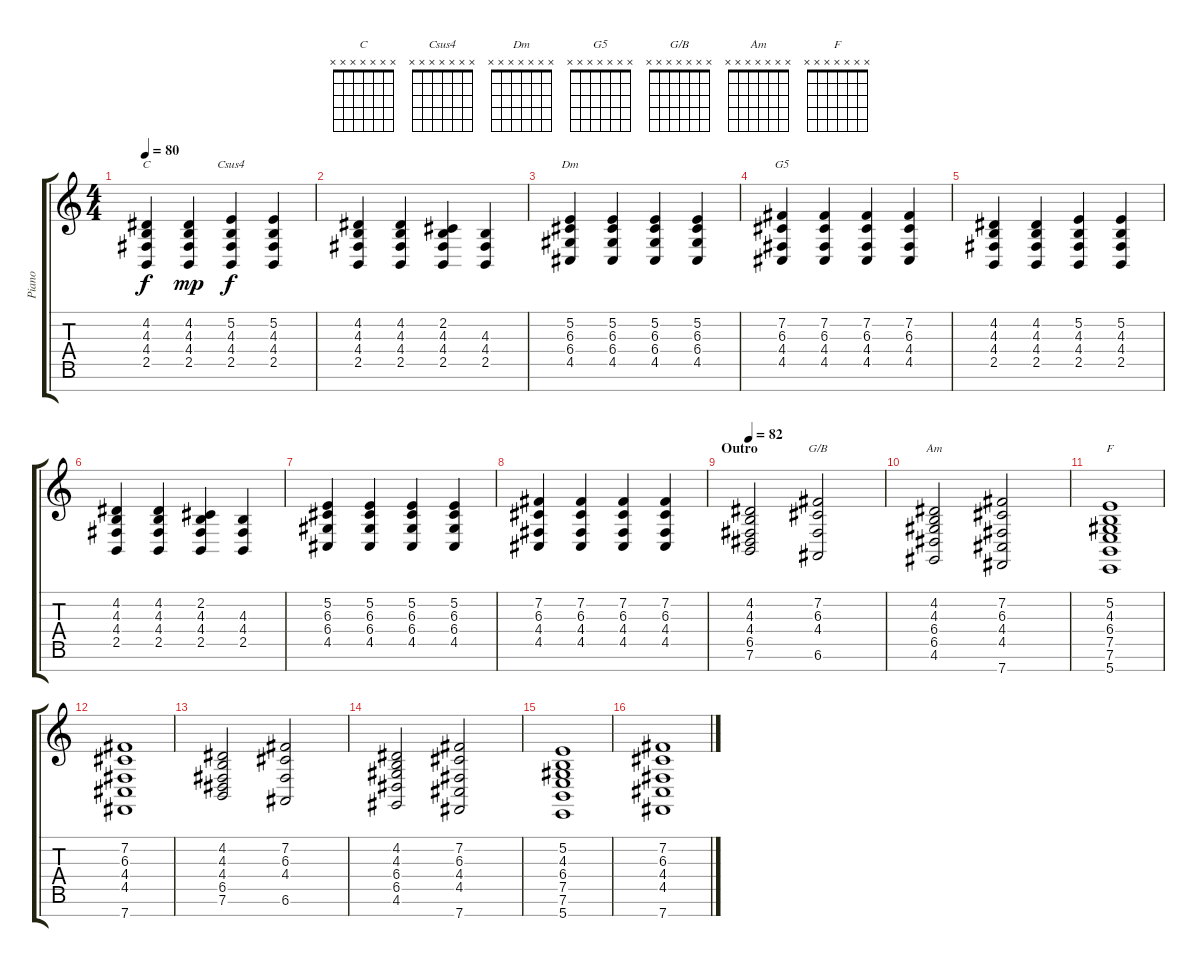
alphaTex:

\track ("  Piano    (Mão Esquerda)" "  Piano   ") {instrument acousticgrandpiano}
\staff {score tabs}
\tuning (E4 B3 G3 D3 A2 E2 B1) {hide}
\chord ("C" x x x x x x x)
\chord ("Csus4" x x x x x x x)
\chord ("Dm" x x x x x x x)
\chord ("G5" x x x x x x x)
\chord ("G/B" x x x x x x x)
\chord ("Am" x x x x x x x)
\chord ("F" x x x x x x x)
\ts (4 4)
\tempo 80
\clef g2
\ks c
(4.2 4.3 4.4 2.5).4{ch "C" dy f} (4.2 4.3 4.4 2.5).4{dy mp} (5.2 4.3 4.4 2.5).4{ch "Csus4" dy f} (5.2 4.3 4.4 2.5).4 |
(4.2 4.3 4.4 2.5).4 (4.2 4.3 4.4 2.5).4 (2.2 4.3 4.4 2.5).4 (4.3 4.4 2.5).4 |
(5.2 6.3 6.4 4.5).4{ch "Dm"} (5.2 6.3 6.4 4.5).4 (5.2 6.3 6.4 4.5).4 (5.2 6.3 6.4 4.5).4 |
(7.2 6.3 4.4 4.5).4{ch "G5"} (7.2 6.3 4.4 4.5).4 (7.2 6.3 4.4 4.5).4 (7.2 6.3 4.4 4.5).4 |
(4.2 4.3 4.4 2.5).4 (4.2 4.3 4.4 2.5).4 (5.2 4.3 4.4 2.5).4 (5.2 4.3 4.4 2.5).4 |
(4.2 4.3 4.4 2.5).4 (4.2 4.3 4.4 2.5).4 (2.2 4.3 4.4 2.5).4 (4.3 4.4 2.5).4 |
(5.2 6.3 6.4 4.5).4 (5.2 6.3 6.4 4.5).4 (5.2 6.3 6.4 4.5).4 (5.2 6.3 6.4 4.5).4 |
(7.2 6.3 4.4 4.5).4 (7.2 6.3 4.4 4.5).4 (7.2 6.3 4.4 4.5).4 (7.2 6.3 4.4 4.5).4 |
\section ("" "Outro")
\tempo 82
(4.2 4.3 4.4 6.5 7.6).2 (7.2 6.3 4.4 6.6).2{ch "G/B"} |
(4.2 4.3 6.4 6.5 4.6).2{ch "Am"} (7.2 6.3 4.4 4.5 7.7).2 |
(5.2 4.3 6.4 7.5 7.6 5.7).1{ch "F"} |
(7.2 6.3 4.4 4.5 7.7).1 |
(4.2 4.3 4.4 6.5 7.6).2 (7.2 6.3 4.4 6.6).2 |
(4.2 4.3 6.4 6.5 4.6).2 (7.2 6.3 4.4 4.5 7.7).2 |
(5.2 4.3 6.4 7.5 7.6 5.7).1 |
(7.2 6.3 4.4 4.5 7.7).1
